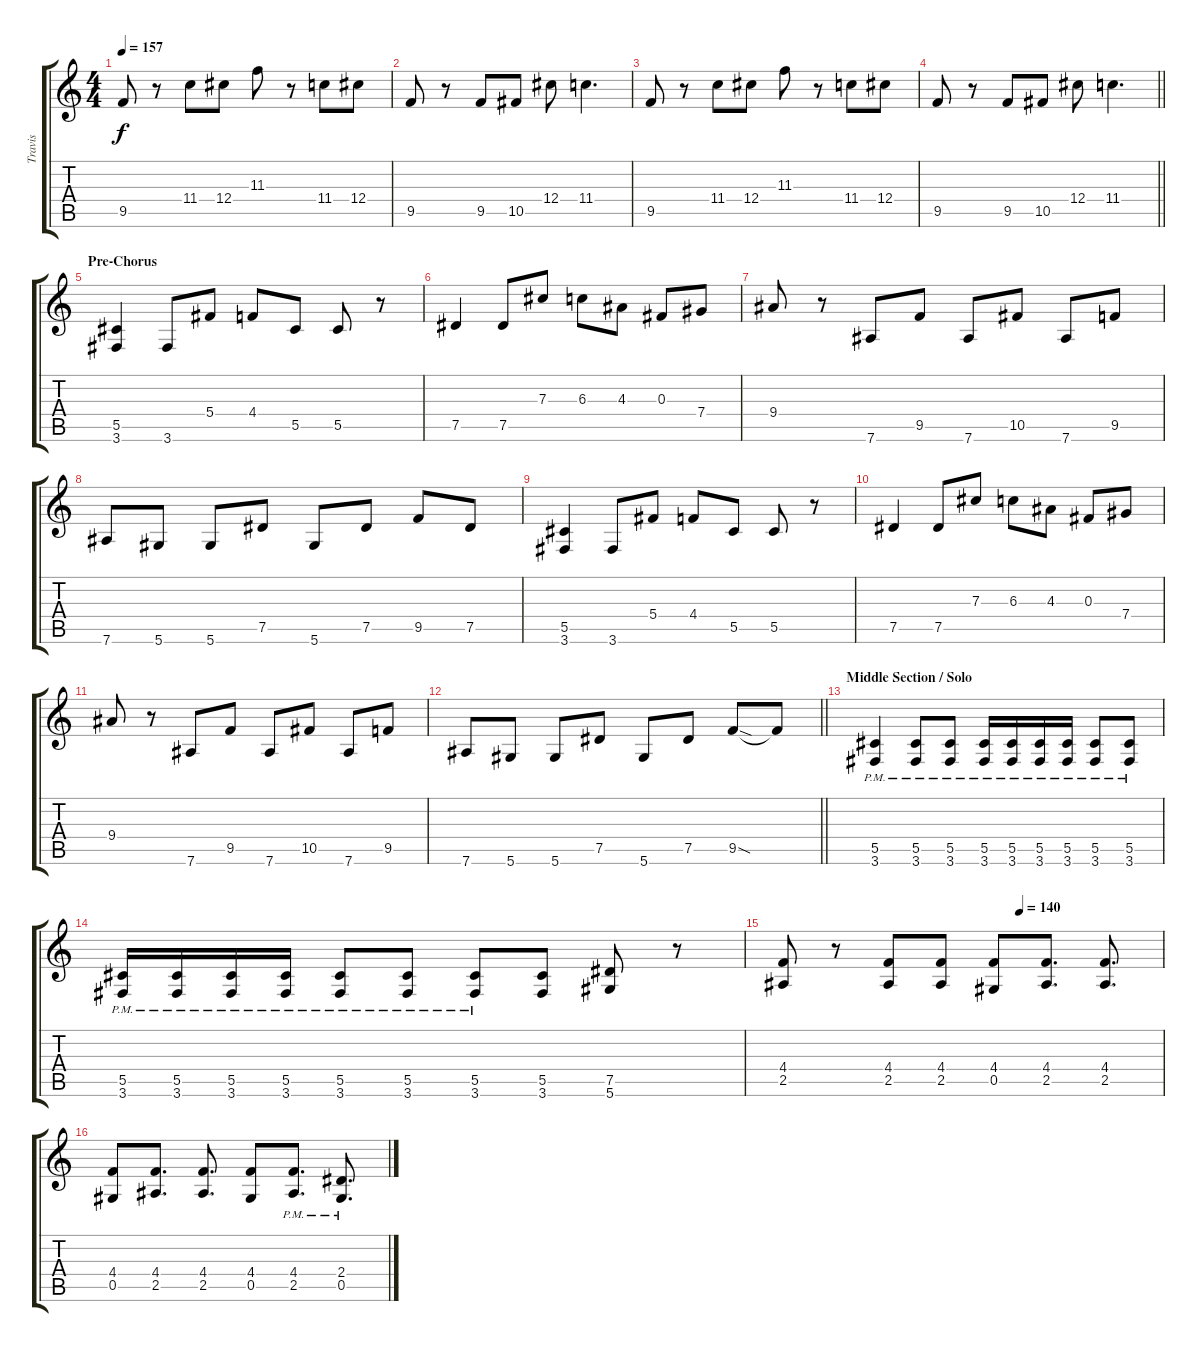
\track ("Travis" "Travis") {instrument distortionguitar}
\staff {score tabs}
\tuning (Eb4 Bb3 Gb3 Db3 Ab2 Eb2) {hide}
\ts (4 4)
\tempo 157
\clef g2
\ks c
9.5.8{dy f} r.8 11.4.8 12.4.8 11.3.8 r.8 11.4.8 12.4.8 |
9.5.8 r.8 9.5.8 10.5.8 12.4.8 11.4.4{d} |
9.5.8 r.8 11.4.8 12.4.8 11.3.8 r.8 11.4.8 12.4.8 |
\barLineRight lightlight
9.5.8 r.8 9.5.8 10.5.8 12.4.8 11.4.4{d} |
\section ("" "Pre-Chorus")
(5.5 3.6).4{instrument distortionguitar} 3.6.8 5.4.8 4.4.8 5.5.8 5.5.8 r.8 |
7.5.4 7.5.8 7.3.8 6.3.8 4.3.8 0.3.8 7.4.8 |
9.4.8 r.8 7.6.8 9.5.8 7.6.8 10.5.8 7.6.8 9.5.8 |
7.6.8 5.6.8 5.6.8 7.5.8 5.6.8 7.5.8 9.5.8 7.5.8 |
(5.5 3.6).4 3.6.8 5.4.8 4.4.8 5.5.8 5.5.8 r.8 |
7.5.4 7.5.8 7.3.8 6.3.8 4.3.8 0.3.8 7.4.8 |
9.4.8 r.8 7.6.8 9.5.8 7.6.8 10.5.8 7.6.8 9.5.8 |
\barLineRight lightlight
7.6.8 5.6.8 5.6.8 7.5.8 5.6.8 7.5.8 9.5{sod}.8 9.5{t}.8 |
\section ("" "Middle Section / Solo")
(5.5{pm} 3.6{pm}).4 (5.5{pm} 3.6{pm}).8 (5.5{pm} 3.6{pm}).8 (5.5{pm} 3.6{pm}).16 (5.5{pm} 3.6{pm}).16 (5.5{pm} 3.6{pm}).16 (5.5{pm} 3.6{pm}).16 (5.5{pm} 3.6{pm}).8 (5.5{pm} 3.6{pm}).8 |
(5.5{pm} 3.6{pm}).16 (5.5{pm} 3.6{pm}).16 (5.5{pm} 3.6{pm}).16 (5.5{pm} 3.6{pm}).16 (5.5{pm} 3.6{pm}).8 (5.5{pm} 3.6{pm}).8 (5.5{pm} 3.6{pm}).8 (5.5 3.6).8 (7.5 5.6).8 r.8 |
\tempo (140 0.625)
(4.4 2.5).8 r.8 (4.4 2.5).8 (4.4 2.5).8 (4.4 0.5).8 (4.4 2.5).8{d} (4.4 2.5).8{d} |
(4.4 0.5).8 (4.4 2.5).8{d} (4.4 2.5).8{d} (4.4 0.5).8 (4.4{pm} 2.5{pm}).8{d} (2.4{pm} 0.5{pm}).8{d}
